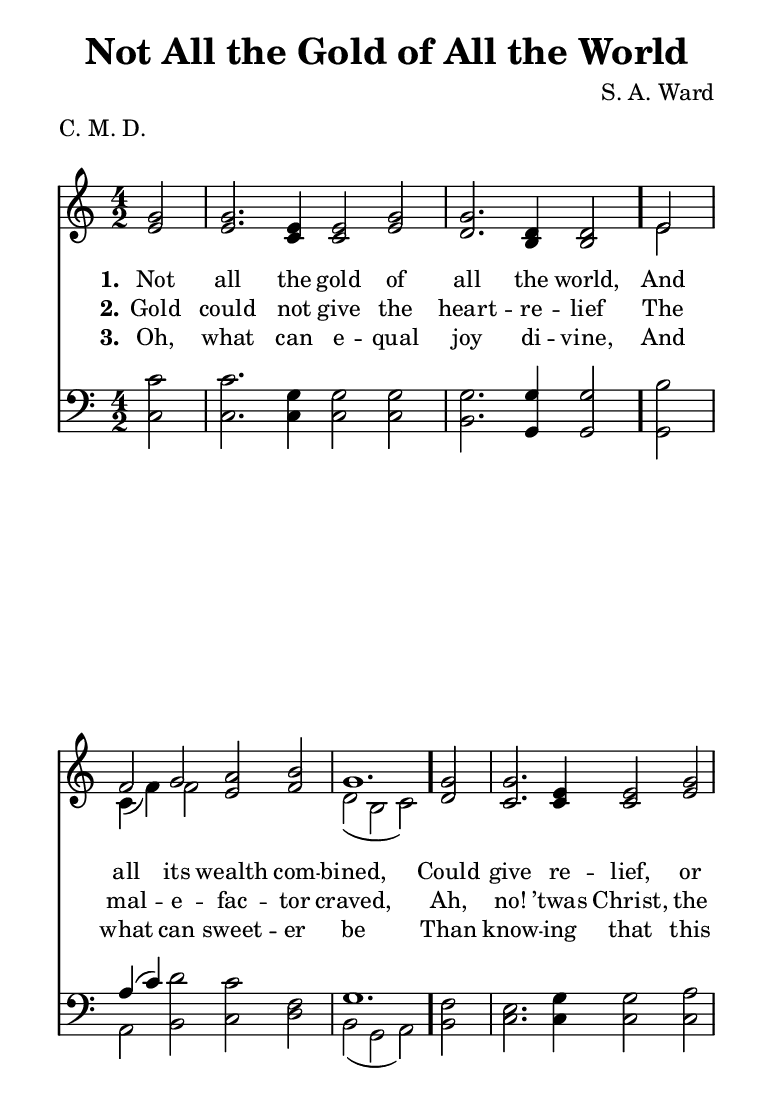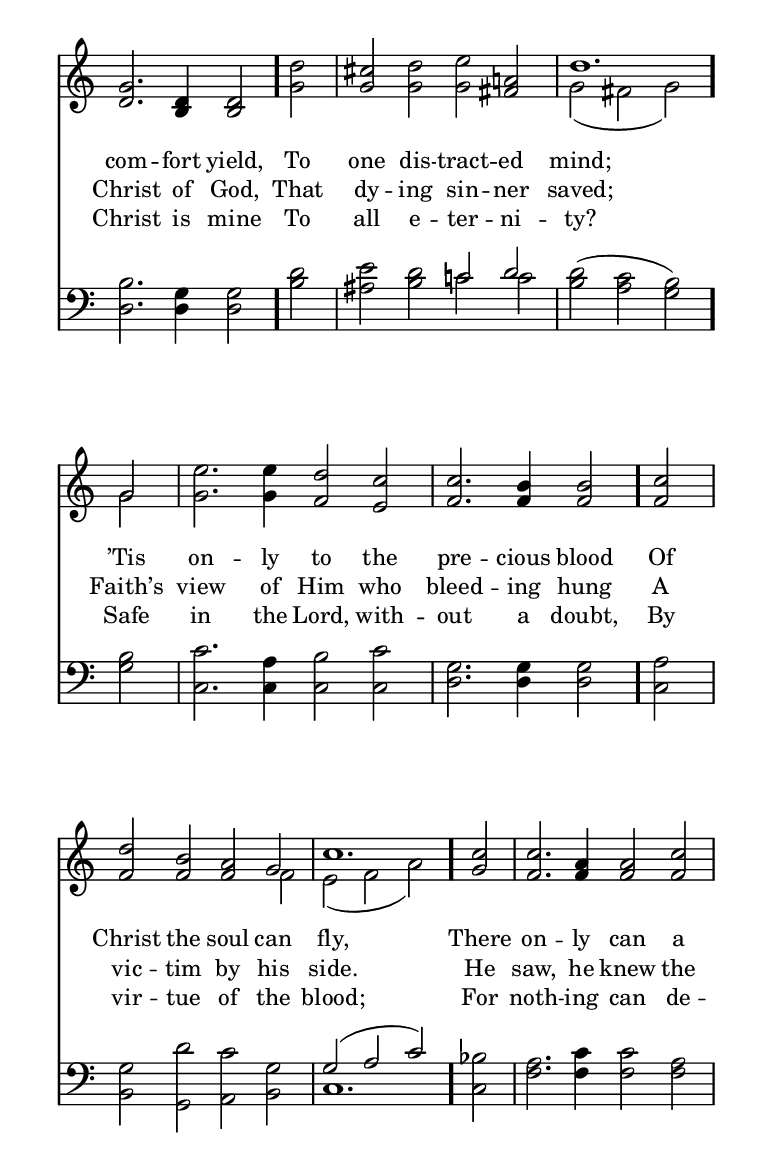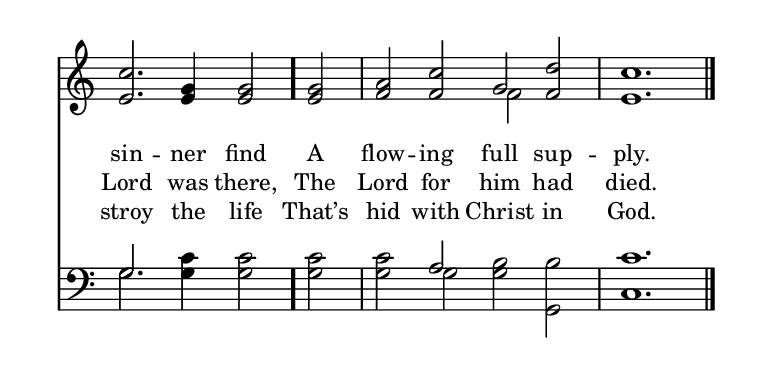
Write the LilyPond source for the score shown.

\include "common/global.ily"
\paper {
  \include "common/paper.ily"
  systems-per-page = #(cond (is-eogsized 4) (#t #f))
  page-count = #(cond (is-eogsized 1) (#t #f))
}

\header{
  %gospel
  hymnnumber = "104"
  title = "Not All the Gold of All the World"
  tunename = "Materna"
  meter = "C. M. D."
  poet = ""
  composer = "S. A. Ward"
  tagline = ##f
}

% for fermata in MIDI
ta = { \tempo 2=88 }
tb = { \tempo 2=44 }

patternAA = { c2 | c2. c4 c2 c2 | c2. c4 c2 }

patternBA = { c2 | c2 c2 c2 c2 | c1. }
patternBB = { c2 | c4( c4) c2 c2 c2 | c2( c2 c2) }
patternBC = { c2 | c4( c4) c2 c2 c2 | c1. }
patternBD = { c2 | c2 c2 c2 c2 | c2( c2 c2) }

global = {
  \include "common/overrides.ily"
  \override Staff.TimeSignature.style = #'numbered
  \time 4/2
  \override Score.MetronomeMark.transparent = ##t % hide all fermata changes too
  \ta
  \key c \major
  \partial 2
  \autoBeamOff
}

notesSoprano = {
\global
\relative c'' {

  \changePitch \patternAA { g | g e e g | g d d }
  \changePitch \patternBA { e | f g a b | g }
  \changePitch \patternAA { g | g e e g | g d d }
  \changePitch \patternBA { d' | cis d e a,! | d }

  \changePitch \patternAA { g, | e' e d c | c b b }
  \changePitch \patternBA { c | d b a g | c }
  \changePitch \patternAA { c | c a a c | c g g }
  \changePitch \patternBA { g | a c g d' | c }

  \bar "|."

}
}

notesAlto = {
\global
\relative e' {

  \changePitch \patternAA { e | e c c e | d b b }
  \changePitch \patternBB { e | c f f e f | d b c }
  \changePitch \patternAA { d | c c c e | d b b }
  \changePitch \patternBD { g' | g g g fis | g fis g }

  \changePitch \patternAA { g | g g f e | f f f }
  \changePitch \patternBD { f | f f f f | e f a }
  \changePitch \patternAA { g | f f f f | e e e }
  \changePitch \patternBA { e | f f f f | e }

}
}

notesTenor = {
\global
\relative a {

  \changePitch \patternAA { c | c g g g | g g g }
  \changePitch \patternBC { b | a c d c f, | g }
  \changePitch \patternAA { f | e g g a | b g g }
  \changePitch \patternBD { d' | e d c! d | d c b }

  \changePitch \patternAA { b | c a b c | g g g }
  \changePitch \patternBD { a | g d' c g | g a c }
  \changePitch \patternAA { bes | a c c a | g c c }
  \changePitch \patternBA { c | c a b b | c }

}
}

notesBass = {
\global
\relative f {

  \changePitch \patternAA { c | c c c c | b g g }
  \changePitch \patternBD { g | a b c d | b g a }
  \changePitch \patternAA { b | c c c c | d d d }
  \changePitch \patternBD { b' | ais b c! c | b a g }

  \changePitch \patternAA { g | c, c c c | d d d }
  \changePitch \patternBA { c | b g a b | c }
  \changePitch \patternAA { c | f f f f | g g g }
  \changePitch \patternBA { g | g g g g, | c }

}
}

wordsA = \lyricmode {
\set stanza = "1."

Not all the gold of all the world, \bar "."
And all its wealth com -- bined, \bar "."
Could give re -- lief, or com -- fort yield, \bar "."
To one dis -- tract -- ed mind; \bar "."
’Tis on -- ly to the pre -- cious blood \bar "."
Of Christ the soul can fly, \bar "."
There on -- ly can a sin -- ner find \bar "."
A flow -- ing full sup -- ply. \bar "."

}

wordsB = \lyricmode {
\set stanza = "2."

Gold could not give the heart -- re -- lief
The mal -- e -- fac -- tor craved,
Ah, no! ’twas Christ, the Christ of God,
That dy -- ing sin -- ner saved;
Faith’s view of Him who bleed -- ing hung
A vic -- tim by his side.
He saw, he knew the Lord was there,
The Lord for him had died.

}

wordsC = \lyricmode {
\set stanza = "3."

Oh, what can e -- qual joy di -- vine,
And what can sweet -- er be
Than know -- ing that this Christ is mine
To all e -- ter -- ni -- ty?
Safe in the Lord, with -- out a doubt,
By vir -- tue of the blood;
For noth -- ing can de -- stroy the life
That’s hid with Christ in God.

}

\score {
  \context ChoirStaff <<
    \context Staff = upper <<
      \set Staff.autoBeaming = ##f
      \set ChoirStaff.systemStartDelimiter = #'SystemStartBar
      \set ChoirStaff.printPartCombineTexts = ##f
      \partcombine #'(2 . 11) \notesSoprano \notesAlto
      \context NullVoice = sopranos { \voiceOne << \notesSoprano >> }
      \context Lyrics = one   \lyricsto sopranos \wordsA
      \context Lyrics = two   \lyricsto sopranos \wordsB
      \context Lyrics = three \lyricsto sopranos \wordsC
    >>
    \context Staff = men <<
      \set Staff.autoBeaming = ##f
      \clef bass
      \set ChoirStaff.printPartCombineTexts = ##f
      \partcombine #'(2 . 11) \notesTenor \notesBass
    >>
  >>
  \layout {
    \include "common/layout.ily"
  }
  \midi{
    \include "common/midi.ily"
  }
}

\version "2.19.49"  % necessary for upgrading to future LilyPond versions.

% vi:set et ts=2 sw=2 ai nocindent syntax=lilypond:
